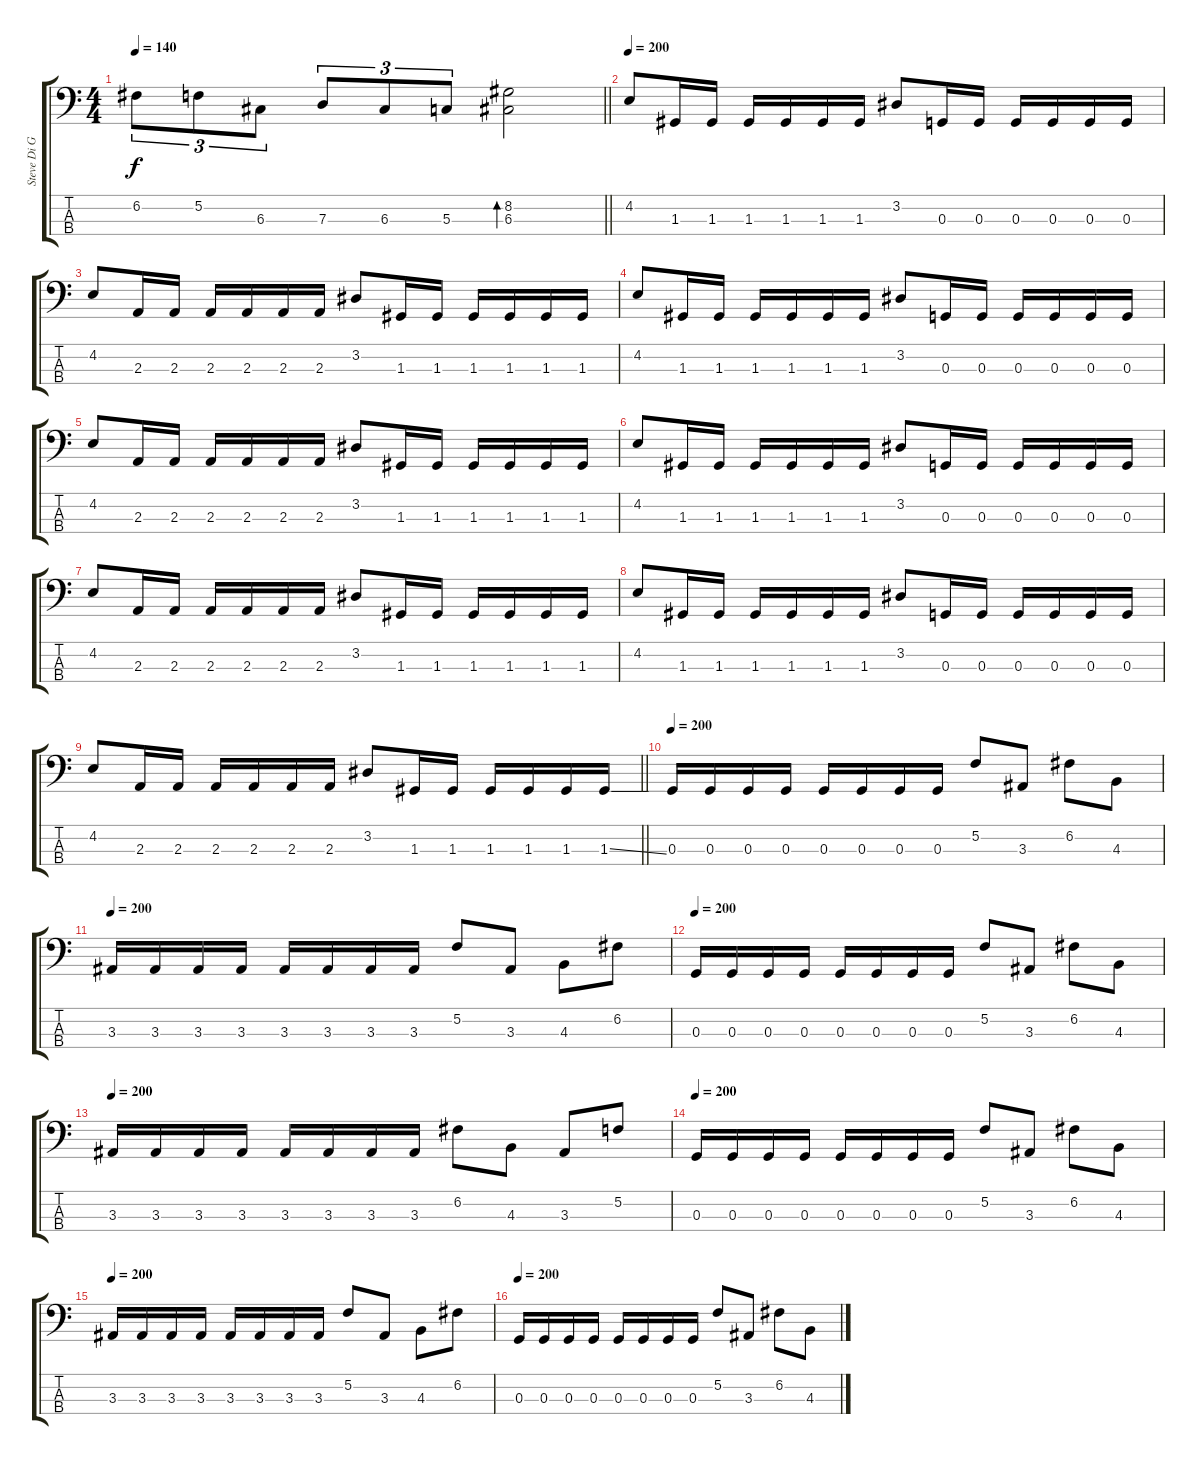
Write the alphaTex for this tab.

\track ("Steve Di Gorgio" "Steve Di G") {instrument fretlessbass}
\staff {score tabs}
\tuning (F2 C2 G1 D1) {hide}
\ts (4 4)
\tempo 140
\clef f4
\barLineRight lightlight
\ks c
6.2.8{tu (3 2) dy f} 5.2.8{tu (3 2)} 6.3.8{tu (3 2)} 7.3.8{tu (3 2)} 6.3.8{tu (3 2)} 5.3.8{tu (3 2)} (8.2 6.3).2{bd 60} |
\tempo 200
4.2.8 1.3.16 1.3.16 1.3.16 1.3.16 1.3.16 1.3.16 3.2.8 0.3.16 0.3.16 0.3.16 0.3.16 0.3.16 0.3.16 |
4.2.8 2.3.16 2.3.16 2.3.16 2.3.16 2.3.16 2.3.16 3.2.8 1.3.16 1.3.16 1.3.16 1.3.16 1.3.16 1.3.16 |
4.2.8 1.3.16 1.3.16 1.3.16 1.3.16 1.3.16 1.3.16 3.2.8 0.3.16 0.3.16 0.3.16 0.3.16 0.3.16 0.3.16 |
4.2.8 2.3.16 2.3.16 2.3.16 2.3.16 2.3.16 2.3.16 3.2.8 1.3.16 1.3.16 1.3.16 1.3.16 1.3.16 1.3.16 |
4.2.8 1.3.16 1.3.16 1.3.16 1.3.16 1.3.16 1.3.16 3.2.8 0.3.16 0.3.16 0.3.16 0.3.16 0.3.16 0.3.16 |
4.2.8 2.3.16 2.3.16 2.3.16 2.3.16 2.3.16 2.3.16 3.2.8 1.3.16 1.3.16 1.3.16 1.3.16 1.3.16 1.3.16 |
4.2.8 1.3.16 1.3.16 1.3.16 1.3.16 1.3.16 1.3.16 3.2.8 0.3.16 0.3.16 0.3.16 0.3.16 0.3.16 0.3.16 |
\barLineRight lightlight
4.2.8 2.3.16 2.3.16 2.3.16 2.3.16 2.3.16 2.3.16 3.2.8 1.3.16 1.3.16 1.3.16 1.3.16 1.3.16 1.3{ss}.16 |
\tempo 200
0.3.16 0.3.16 0.3.16 0.3.16 0.3.16 0.3.16 0.3.16 0.3.16 5.2.8 3.3.8 6.2.8 4.3.8 |
\tempo 200
3.3.16 3.3.16 3.3.16 3.3.16 3.3.16 3.3.16 3.3.16 3.3.16 5.2.8 3.3.8 4.3.8 6.2.8 |
\tempo 200
0.3.16 0.3.16 0.3.16 0.3.16 0.3.16 0.3.16 0.3.16 0.3.16 5.2.8 3.3.8 6.2.8 4.3.8 |
\tempo 200
3.3.16 3.3.16 3.3.16 3.3.16 3.3.16 3.3.16 3.3.16 3.3.16 6.2.8 4.3.8 3.3.8 5.2.8 |
\tempo 200
0.3.16 0.3.16 0.3.16 0.3.16 0.3.16 0.3.16 0.3.16 0.3.16 5.2.8 3.3.8 6.2.8 4.3.8 |
\tempo 200
3.3.16 3.3.16 3.3.16 3.3.16 3.3.16 3.3.16 3.3.16 3.3.16 5.2.8 3.3.8 4.3.8 6.2.8 |
\tempo 200
0.3.16 0.3.16 0.3.16 0.3.16 0.3.16 0.3.16 0.3.16 0.3.16 5.2.8 3.3.8 6.2.8 4.3.8
